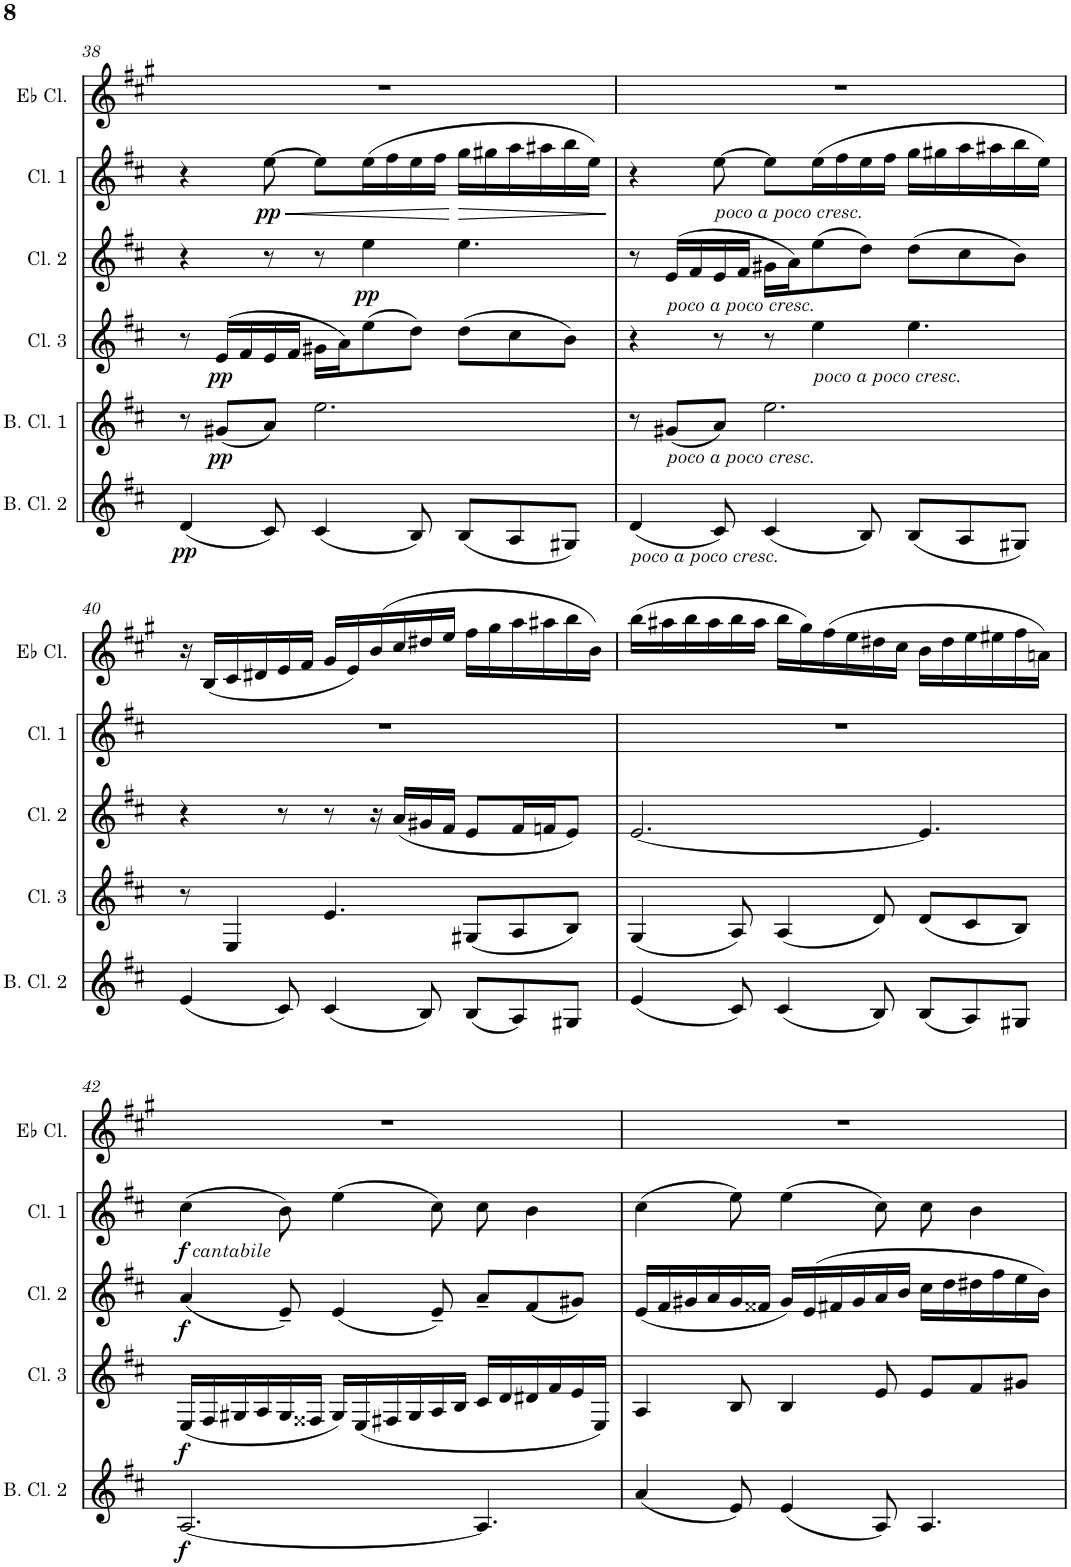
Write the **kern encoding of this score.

**kern	**dynam	**kern	**dynam	**kern	**dynam	**kern	**dynam	**kern	**dynam	**kern
*part6	*part6	*part5	*part5	*part4	*part4	*part3	*part3	*part2	*part2	*part1
*staff6	*staff6	*staff5	*staff5	*staff4	*staff4	*staff3	*staff3	*staff2	*staff2	*staff1
*I"Bass Clarinet 2	*	*I"Bass Clarinet 1	*	*I"Clarinet 3	*	*I"Clarinet 2	*	*I"Clarinet 1	*	*I"Clarinet in Eb
*I'B. Cl. 2	*	*I'B. Cl. 1	*	*I'Cl. 3	*	*I'Cl. 2	*	*I'Cl. 1	*	*
!!LO:PB:g=z
*clefG2	*	*clefG2	*	*clefG2	*	*clefG2	*	*clefG2	*	*clefG2
*Trd8c14	*	*Trd8c14	*	*Trd1c2	*	*Trd1c2	*	*Trd1c2	*	*Trd-2c-3
*k[f#c#]	*	*k[f#c#]	*	*k[f#c#]	*	*k[f#c#]	*	*k[f#c#]	*	*k[f#c#g#]
*M9/8	*	*M9/8	*	*M9/8	*	*M9/8	*	*M9/8	*	*M9/8
=38	=38	=38	=38	=38	=38	=38	=38	=38	=38	=38
*	*	*	*	*^	*	*	*	*	*	*
!	!LO:DY:b	!	!	!	!	!	!	!	!	!	!
(4d/	pp	8r	.	8r	4ryy	.	4r	.	4r	.	8%9r
!	!	!	!LO:DY:b	!	!	!LO:DY:b	!	!	!	!	!
.	.	(8g#X/L	pp	(16e/LL	.	pp	.	.	.	.	.
.	.	.	.	16f#/	.	.	.	.	.	.	.
!	!	!	!	!	!	!	!	!	!	!LO:HP:b	!
!	!	!	!	!	!	!	!	!	!	!LO:DY:n=1:b	!
8c#/)	.	8a/J)	.	16e/	8ryy	.	8r	.	[8ee\	< pp	.
.	.	.	.	16f#/JJ	.	.	.	.	.	.	.
(4c#/	.	2.ee\	.	16g#X\LL	2.ryy	.	8r	.	8ee\L]	.	.
.	.	.	.	16a\J)	.	.	.	.	.	.	.
!	!	!	!	!	!	!	!	!LO:DY:b	!	!	!
.	.	.	.	(8ee\	.	.	4ee\	pp	(16ee\L	.	.
.	.	.	.	.	.	.	.	.	16ff#\	.	.
8B/)	.	.	.	8dd\J)	.	.	.	.	16ee\	.	.
.	.	.	.	.	.	.	.	.	16ff#\JJ	.	.
!	!	!	!	!	!	!	!	!	!	!LO:HP:n=1:b	!
(8B/L	.	.	.	(8dd\L	.	.	4.ee\	.	16gg\LL	[ >	.
.	.	.	.	.	.	.	.	.	16gg#X\	.	.
8A/	.	.	.	8cc#\	.	.	.	.	16aa\	.	.
.	.	.	.	.	.	.	.	.	16aa#X\	.	.
8G#X/J)	.	.	.	8b\J)	.	.	.	.	16bb\	.	.
.	.	.	.	.	.	.	.	.	16ee\JJ)	.	.
*	*	*	*	*v	*v	*	*	*	*	*	*
.	.	.	.	.	.	.	.	.	]	.
=39	=39	=39	=39	=39	=39	=39	=39	=39	=39	=39
*	*	*	*	*	*	*^	*	*	*	*
!LO:TX:b:i:t=poco a poco cresc.	!	!	!	!	!	!	!	!	!	!	!
(4d/	.	8r	.	4r	.	8r	4ryy	.	4r	.	8%9r
!	!	!	!	!	!	!LO:TX:b:i:t=poco a poco cresc.	!	!	!	!	!
!	!	!LO:TX:b:i:t=poco a poco cresc.	!	!	!	!	!	!	!	!	!
.	.	(8g#X/L	.	.	.	(16e/LL	.	.	.	.	.
.	.	.	.	.	.	16f#/	.	.	.	.	.
!	!	!	!	!	!	!	!	!	!LO:TX:b:i:t=poco a poco cresc.	!	!
8c#/)	.	8a/J)	.	8r	.	16e/	8ryy	.	[8ee\	.	.
.	.	.	.	.	.	16f#/JJ	.	.	.	.	.
(4c#/	.	2.ee\	.	8r	.	16g#X\LL	2.ryy	.	8ee\L]	.	.
.	.	.	.	.	.	16a\J)	.	.	.	.	.
!	!	!	!	!LO:TX:b:i:t=poco a poco cresc.	!	!	!	!	!	!	!
.	.	.	.	4ee\	.	(8ee\	.	.	(16ee\L	.	.
.	.	.	.	.	.	.	.	.	16ff#\	.	.
8B/)	.	.	.	.	.	8dd\J)	.	.	16ee\	.	.
.	.	.	.	.	.	.	.	.	16ff#\JJ	.	.
(8B/L	.	.	.	4.ee\	.	(8dd\L	.	.	16gg\LL	.	.
.	.	.	.	.	.	.	.	.	16gg#X\	.	.
8A/	.	.	.	.	.	8cc#\	.	.	16aa\	.	.
.	.	.	.	.	.	.	.	.	16aa#X\	.	.
8G#X/J)	.	.	.	.	.	8b\J)	.	.	16bb\	.	.
.	.	.	.	.	.	.	.	.	16ee\JJ)	.	.
*	*	*	*	*	*	*v	*v	*	*	*	*
!!LO:LB:g=z
=40	=40	=40	=40	=40	=40	=40	=40	=40	=40	=40
(4e/	.	8%9r	.	8r	.	4r	.	8%9r	.	16r
.	.	.	.	.	.	.	.	.	.	(16B/LL
.	.	.	.	4E/	.	.	.	.	.	16c#/
.	.	.	.	.	.	.	.	.	.	16d#X/
8c#/)	.	.	.	.	.	8r	.	.	.	16e/
.	.	.	.	.	.	.	.	.	.	16f#/JJ
(4c#/	.	.	.	4.e/	.	8r	.	.	.	16g#/LL
.	.	.	.	.	.	.	.	.	.	16e/)
.	.	.	.	.	.	16r	.	.	.	(16b/
.	.	.	.	.	.	(16a/LL	.	.	.	16cc#/
8B/)	.	.	.	.	.	16g#X/	.	.	.	16dd#X/
.	.	.	.	.	.	16f#/JJ	.	.	.	16ee/JJ
(8B/L	.	.	.	(8G#X/L	.	8e/L	.	.	.	16ff#\LL
.	.	.	.	.	.	.	.	.	.	16gg#\
8A/)	.	.	.	8A/	.	16f#/L	.	.	.	16aa\
.	.	.	.	.	.	16fn/J	.	.	.	16aa#X\
8G#X/J	.	.	.	8B/J)	.	8e/J)	.	.	.	16bb\
.	.	.	.	.	.	.	.	.	.	16b\JJ)
=41	=41	=41	=41	=41	=41	=41	=41	=41	=41	=41
(4e/	.	8%9r	.	(4G/	.	[2.e/	.	8%9r	.	(16bb\LL
.	.	.	.	.	.	.	.	.	.	16aa#X\
.	.	.	.	.	.	.	.	.	.	16bb\
.	.	.	.	.	.	.	.	.	.	16aa#\
8c#/)	.	.	.	8A/)	.	.	.	.	.	16bb\
.	.	.	.	.	.	.	.	.	.	16aa#\JJ
(4c#/	.	.	.	(4A/	.	.	.	.	.	16bb\LL
.	.	.	.	.	.	.	.	.	.	16gg#\)
.	.	.	.	.	.	.	.	.	.	(16ff#\
.	.	.	.	.	.	.	.	.	.	16ee\
8B/)	.	.	.	8d/)	.	.	.	.	.	16dd#X\
.	.	.	.	.	.	.	.	.	.	16cc#\JJ
(8B/L	.	.	.	(8d/L	.	4.e/]	.	.	.	16b\LL
.	.	.	.	.	.	.	.	.	.	16dd#\
8A/)	.	.	.	8c#/	.	.	.	.	.	16ee\
.	.	.	.	.	.	.	.	.	.	16ee#X\
8G#X/J	.	.	.	8B/J)	.	.	.	.	.	16ff#\
.	.	.	.	.	.	.	.	.	.	16an\JJ)
!!LO:LB:g=z
=42	=42	=42	=42	=42	=42	=42	=42	=42	=42	=42
!	!	!	!	!	!	!	!	!LO:TX:b:i:t=cantabile	!	!
!	!LO:DY:b	!	!	!	!LO:DY:b	!	!LO:DY:b	!	!LO:DY:b	!
[2.A/	f	8%9r	.	(16E/LL	f	(4a/	f	(4cc#\	f	8%9r
.	.	.	.	16F#/	.	.	.	.	.	.
.	.	.	.	16G#X/	.	.	.	.	.	.
.	.	.	.	16A/	.	.	.	.	.	.
.	.	.	.	16G#/	.	8e~/)	.	8b\)	.	.
.	.	.	.	16F##X/JJ	.	.	.	.	.	.
.	.	.	.	16G#/LL)	.	(4e/	.	(4ee\	.	.
.	.	.	.	(16E/	.	.	.	.	.	.
.	.	.	.	16F#X/	.	.	.	.	.	.
.	.	.	.	16G#/	.	.	.	.	.	.
.	.	.	.	16A/	.	8e~/)	.	8cc#\)	.	.
.	.	.	.	16B/JJ	.	.	.	.	.	.
4.A/]	.	.	.	16c#/LL	.	8a~/L	.	8cc#\	.	.
.	.	.	.	16d/	.	.	.	.	.	.
.	.	.	.	16d#X/	.	(8f#/	.	4b\	.	.
.	.	.	.	16f#/	.	.	.	.	.	.
.	.	.	.	16e/	.	8g#X/J)	.	.	.	.
.	.	.	.	16E/JJ)	.	.	.	.	.	.
=43	=43	=43	=43	=43	=43	=43	=43	=43	=43	=43
(4a/	.	8%9r	.	4A/	.	(16e/LL	.	(4cc#\	.	8%9r
.	.	.	.	.	.	16f#/	.	.	.	.
.	.	.	.	.	.	16g#X/	.	.	.	.
.	.	.	.	.	.	16a/	.	.	.	.
8e/)	.	.	.	8B/	.	16g#/	.	8ee\)	.	.
.	.	.	.	.	.	16f##X/JJ	.	.	.	.
(4e/	.	.	.	4B/	.	16g#/LL)	.	(4ee\	.	.
.	.	.	.	.	.	(16e/	.	.	.	.
.	.	.	.	.	.	16f#X/	.	.	.	.
.	.	.	.	.	.	16g#/	.	.	.	.
8A/)	.	.	.	8e/	.	16a/	.	8cc#\)	.	.
.	.	.	.	.	.	16b/JJ	.	.	.	.
4.A/	.	.	.	8e/L	.	16cc#\LL	.	8cc#\	.	.
.	.	.	.	.	.	16dd\	.	.	.	.
.	.	.	.	8f#/	.	16dd#X\	.	4b\	.	.
.	.	.	.	.	.	16ff#\	.	.	.	.
.	.	.	.	8g#X/J	.	16ee\	.	.	.	.
.	.	.	.	.	.	16b\JJ)	.	.	.	.
=	=	=	=	=	=	=	=	=	=	=
*-	*-	*-	*-	*-	*-	*-	*-	*-	*-	*-
